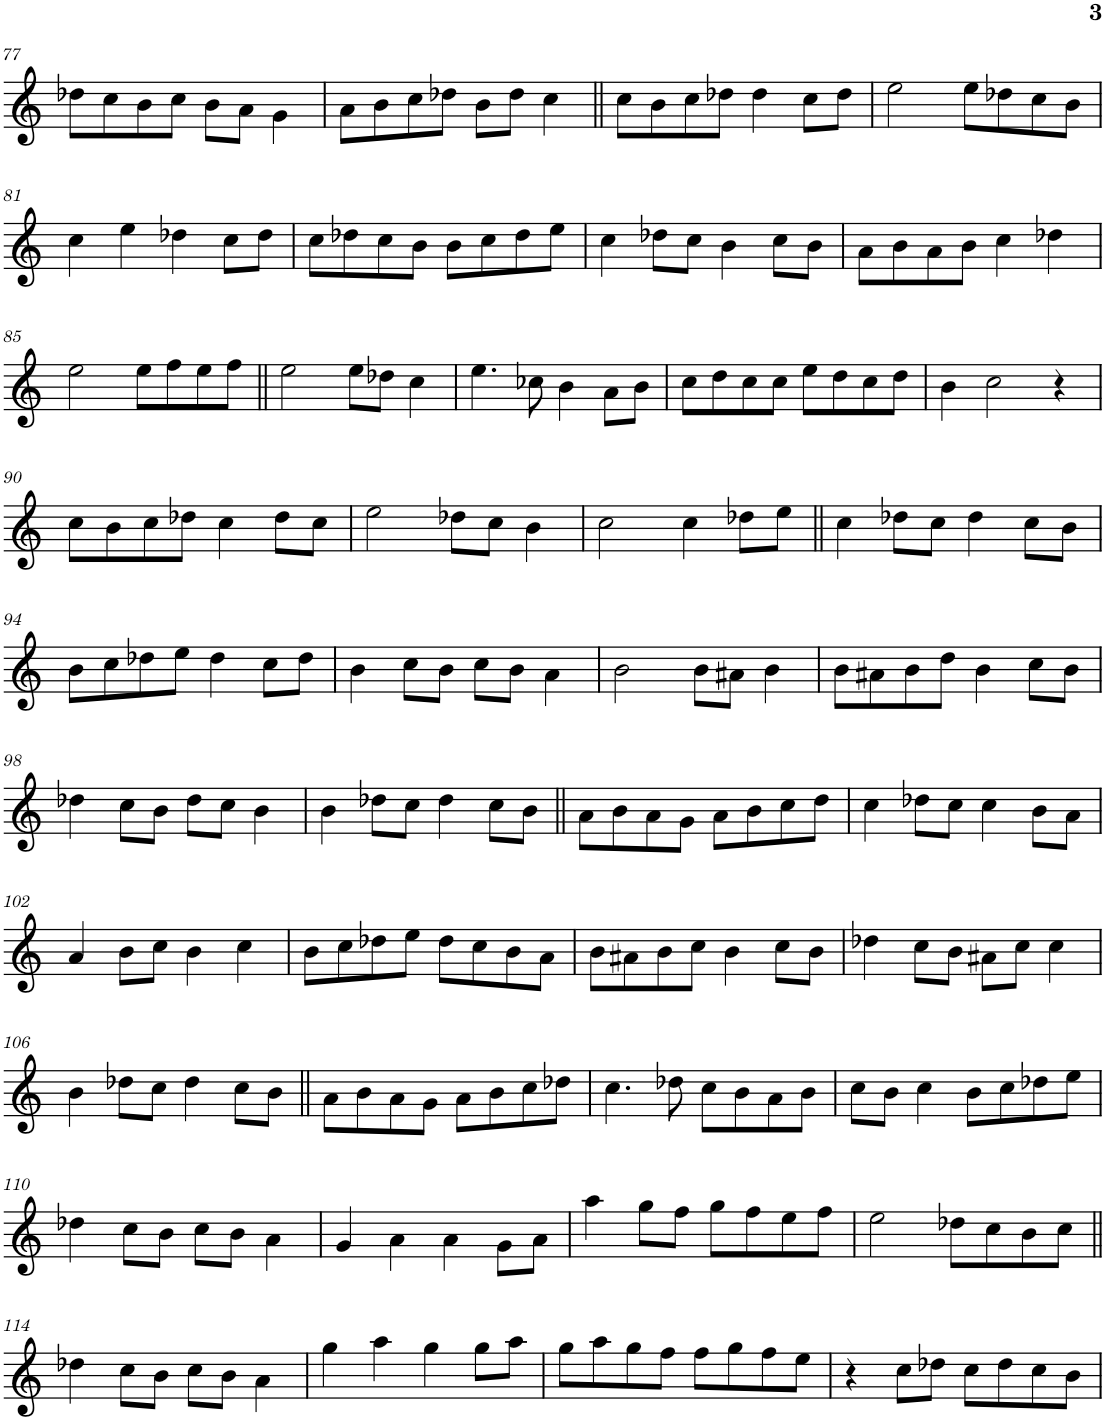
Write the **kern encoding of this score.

**kern
*part1
*staff1
*I"Voice
*I'Vo.
!!LO:PB:g=z
*clefG2
*k[]
*M4/4
*met(c)
=77
8dd-X\L
8cc\
8b\
8cc\J
8b\L
8a\J
4g\
=78
8a\L
8b\
8cc\
8dd-X\J
8b\L
8dd-\J
4cc\
=79||
8cc\L
8b\
8cc\
8dd-X\J
4dd-\
8cc\L
8dd-\J
=80
2ee\
8ee\L
8dd-X\
8cc\
8b\J
!!LO:LB:g=z
=81
4cc\
4ee\
4dd-X\
8cc\L
8dd-\J
=82
8cc\L
8dd-X\
8cc\
8b\J
8b\L
8cc\
8dd-\
8ee\J
=83
4cc\
8dd-X\L
8cc\J
4b\
8cc\L
8b\J
=84
8a\L
8b\
8a\
8b\J
4cc\
4dd-X\
!!LO:LB:g=z
=85
2ee\
8ee\L
8ff\
8ee\
8ff\J
=86||
2ee\
8ee\L
8dd-X\J
4cc\
=87
4.ee\
8cc-X\
4b\
8a\L
8b\J
=88
8cc\L
8dd\
8cc\
8cc\J
8ee\L
8dd\
8cc\
8dd\J
=89
4b\
2cc\
4r
!!LO:LB:g=z
=90
8cc\L
8b\
8cc\
8dd-X\J
4cc\
8dd-\L
8cc\J
=91
2ee\
8dd-X\L
8cc\J
4b\
=92
2cc\
4cc\
8dd-X\L
8ee\J
=93||
4cc\
8dd-X\L
8cc\J
4dd-\
8cc\L
8b\J
!!LO:LB:g=z
=94
8b\L
8cc\
8dd-X\
8ee\J
4dd-\
8cc\L
8dd-\J
=95
4b\
8cc\L
8b\J
8cc\L
8b\J
4a\
=96
2b\
8b\L
8a#X\J
4b\
=97
8b\L
8a#X\
8b\
8dd\J
4b\
8cc\L
8b\J
!!LO:LB:g=z
=98
4dd-X\
8cc\L
8b\J
8dd-\L
8cc\J
4b\
=99
4b\
8dd-X\L
8cc\J
4dd-\
8cc\L
8b\J
=100||
8a\L
8b\
8a\
8g\J
8a\L
8b\
8cc\
8dd\J
=101
4cc\
8dd-X\L
8cc\J
4cc\
8b\L
8a\J
!!LO:LB:g=z
=102
4a/
8b\L
8cc\J
4b\
4cc\
=103
8b\L
8cc\
8dd-X\
8ee\J
8dd-\L
8cc\
8b\
8a\J
=104
8b\L
8a#X\
8b\
8cc\J
4b\
8cc\L
8b\J
=105
4dd-X\
8cc\L
8b\J
8a#X\L
8cc\J
4cc\
!!LO:LB:g=z
=106
4b\
8dd-X\L
8cc\J
4dd-\
8cc\L
8b\J
=107||
8a\L
8b\
8a\
8g\J
8a\L
8b\
8cc\
8dd-X\J
=108
4.cc\
8dd-X\
8cc\L
8b\
8a\
8b\J
=109
8cc\L
8b\J
4cc\
8b\L
8cc\
8dd-X\
8ee\J
!!LO:LB:g=z
=110
4dd-X\
8cc\L
8b\J
8cc\L
8b\J
4a\
=111
4g/
4a\
4a\
8g\L
8a\J
=112
4aa\
8gg\L
8ff\J
8gg\L
8ff\
8ee\
8ff\J
=113
2ee\
8dd-X\L
8cc\
8b\
8cc\J
!!LO:LB:g=z
=114||
4dd-X\
8cc\L
8b\J
8cc\L
8b\J
4a\
=115
4gg\
4aa\
4gg\
8gg\L
8aa\J
=116
8gg\L
8aa\
8gg\
8ff\J
8ff\L
8gg\
8ff\
8ee\J
=117
4r
8cc\L
8dd-X\J
8cc\L
8dd-\
8cc\
8b\J
=
*-
